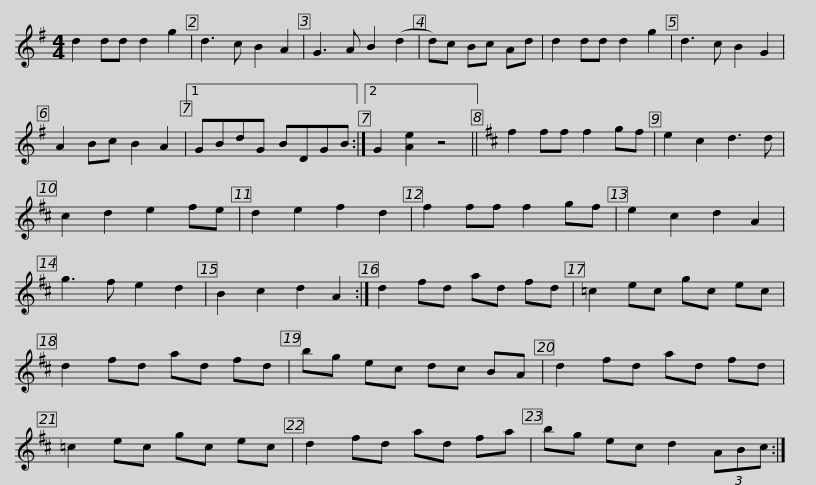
X:1
L:1/8
M:4/4
I:linebreak $
K:G
V:1 treble
V:1
 d2 dd d2 g2 | d3 c B2 A2 | G3 A B2 (d2 | d)c Bc Ad | d2 dd d2 g2 | %5
 d3 c B2 G2 | A2 Bc B2 A2 |1 GBdG BDGB :|2$ G2 [Ae]2 z4 ||[K:D] f2 ff f2 gf | %10
 e2 c2 d3 d | c2 d2 e2 fe | d2 e2 f2 d2 | f2 ff f2 gf | e2 c2 d2 A2 | %15
 g3 f e2 d2 | B2 c2 d2 A2 :|$ d2 fd ad fd | =c2 ec gc ec | d2 fd ad fd | %20
 bg ec dc BA | d2 fd ad fd | =c2 ec gc ec |$ d2 fd ad fa | bg ec d2 (3ABc :| %25
